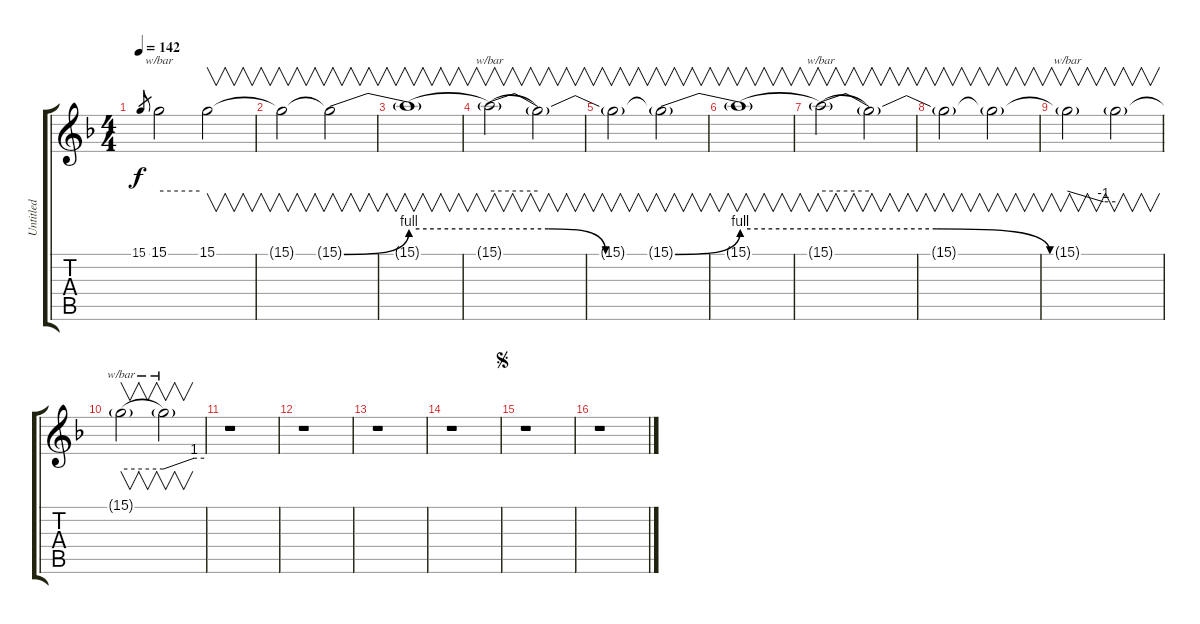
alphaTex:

\track ("Untitled" "Untitled") {instrument harmonica}
\staff {score tabs}
\tuning (E4 B3 G3 D3 A2 E2) {hide}
\ts (4 4)
\tempo 142
\clef g2
\ks f
15.1.8{gr dy f instrument harmonica} 15.1.2{tbe (hold default 0 0 60 0)} 15.1.2{v} |
15.1{t}.2{v} 15.1{be (bend 0 0 60 4) t}.2{v} |
15.1{be (hold 0 4 60 4) t}.1{v} |
15.1{be (custom 0 4 20 4 40 0 60 0) t}.2{v tbe (hold default 0 0 60 0)} 15.1{t}.2{v} |
15.1{t}.2{v} 15.1{be (bend 0 0 60 4) t}.2{v} |
15.1{be (hold 0 4 60 4) t}.1{v} |
15.1{be (custom 0 4 20 4 40 0 60 0) t}.2{v tbe (hold default 0 0 60 0)} 15.1{t}.2{v} |
15.1{t}.2{v} 15.1{t}.2{v} |
15.1{t}.2{v tbe (custom default 0 0 45 -4 60 -4)} 15.1{t}.2{v} |
15.1{t}.2{v tbe (hold default 0 0 60 0)} 15.1{t}.2{v tbe (custom default 0 0 45 4 60 4)} |
r.1 |
r.1 |
r.1 |
r.1 |
\jump segno
r.1 |
r.1
